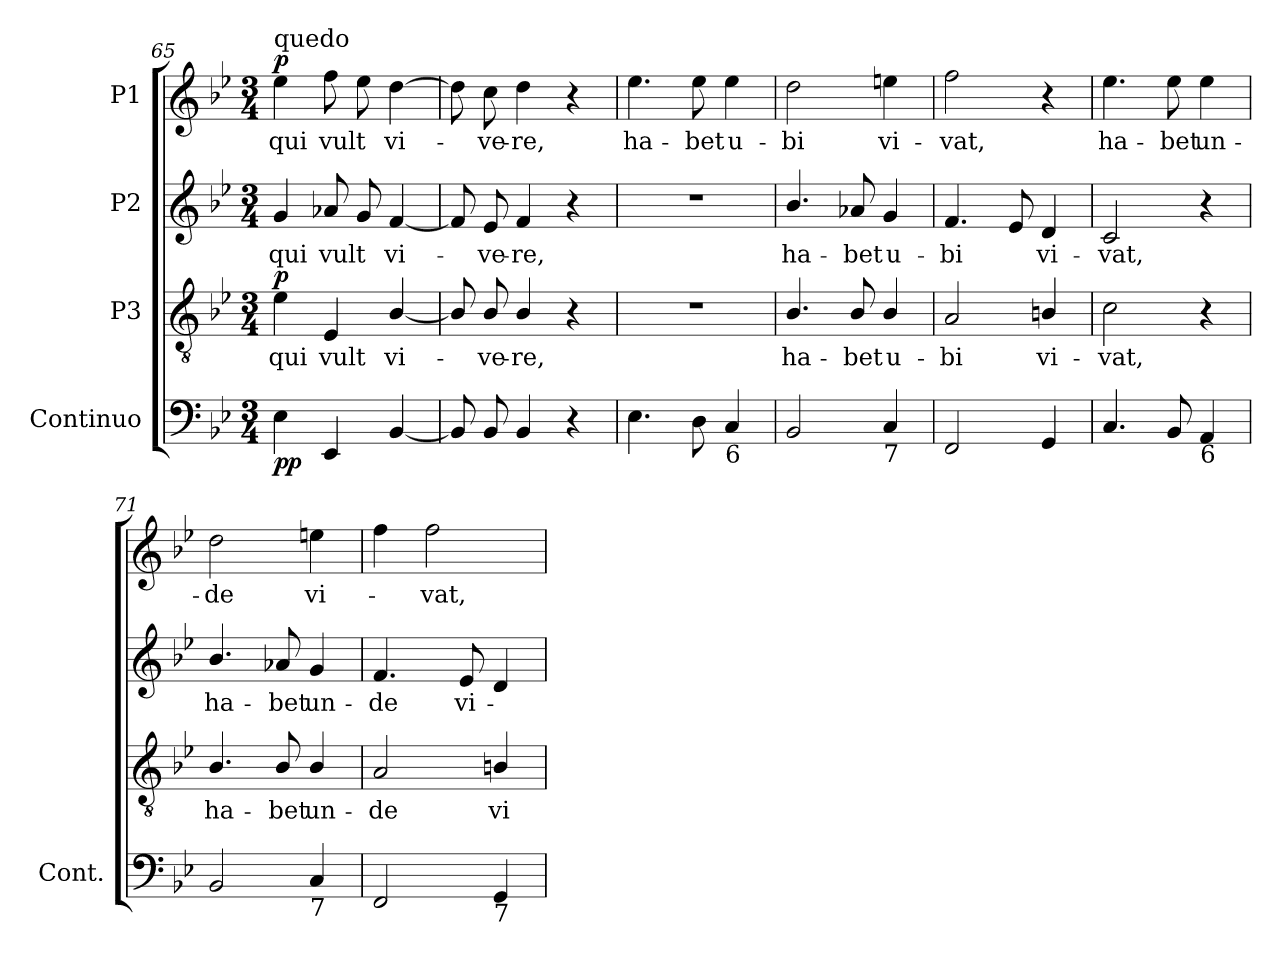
**kern	**dynam	**kern	**text	**dynam	**kern	**text	**kern	**text	**dynam
*part4	*part4	*part3	*part3	*part3	*part2	*part2	*part1	*part1	*part1
*staff4	*staff4	*staff3	*staff3	*staff3	*staff2	*staff2	*staff1	*staff1	*staff1
*I"Continuo	*	*I"P3	*	*	*I"P2	*	*I"P1	*	*
*I'Cont.	*	*	*	*	*	*	*	*	*
*clefF4	*	*clefGv2	*	*	*clefG2	*	*clefG2	*	*
*	*	*ITrd7c12	*	*	*	*	*	*	*
*k[b-e-]	*	*k[b-e-]	*	*	*k[b-e-]	*	*k[b-e-]	*	*
*B-:	*	*B-:	*	*	*B-:	*	*B-:	*	*
*M3/4	*	*M3/4	*	*	*M3/4	*	*M3/4	*	*
=65	=65	=65	=65	=65	=65	=65	=65	=65	=65
!	!	!	!LO:LY:b:color=#000000	!	!	!	!	!	!
!	!	!	!	!	!	!LO:LY:b:color=#000000	!	!	!
!	!	!	!	!	!	!	!LO:TX:a:t=quedo	!	!
!	!	!	!	!	!	!	!	!LO:LY:b:color=#000000	!
4E-i\	p p	4E-i\	qui	p	4gi/	qui	4ee-i\	qui	p
!	!	!	!LO:LY:b:color=#000000	!	!	!	!	!	!
!	!	!	!	!	!	!LO:LY:b:color=#000000	!	!	!
!	!	!	!	!	!	!	!	!LO:LY:b:color=#000000	!
4EE-i/	.	4EE-i/	vult	.	8a-Xi/	vult	8ffi\	vult	.
.	.	.	.	.	8gi/	.	8ee-i\	.	.
!	!	!	!LO:LY:b:color=#000000	!	!	!	!	!	!
!	!	!	!	!	!	!LO:LY:b:color=#000000	!	!	!
!	!	!	!	!	!	!	!	!LO:LY:b:color=#000000	!
[4BB-i/	.	[4BB-i/	vi-	.	[4fi/	vi-	[4ddi\	vi-	.
=66	=66	=66	=66	=66	=66	=66	=66	=66	=66
8BB-i/]	.	8BB-i/]	.	.	8fi/]	.	8ddi\]	.	.
!	!	!	!LO:LY:b:color=#000000	!	!	!	!	!	!
!	!	!	!	!	!	!LO:LY:b:color=#000000	!	!	!
!	!	!	!	!	!	!	!	!LO:LY:b:color=#000000	!
8BB-i/	.	8BB-i/	-ve-	.	8e-i/	-ve-	8cci\	-ve-	.
!	!	!	!LO:LY:b:color=#000000	!	!	!	!	!	!
!	!	!	!	!	!	!LO:LY:b:color=#000000	!	!	!
!	!	!	!	!	!	!	!	!LO:LY:b:color=#000000	!
4BB-i/	.	4BB-i/	-re,	.	4fi/	-re,	4ddi\	-re,	.
4r	.	4r	.	.	4r	.	4r	.	.
=67	=67	=67	=67	=67	=67	=67	=67	=67	=67
!	!	!LO:N:vis=1	!	!	!LO:N:vis=1	!	!	!	!
!	!	!	!	!	!	!	!	!LO:LY:b:color=#000000	!
4.E-i\	.	2.r	.	.	2.r	.	4.ee-i\	ha-	.
!	!	!	!	!	!	!	!	!LO:LY:b:color=#000000	!
8Di\	.	.	.	.	.	.	8ee-i\	-bet	.
!LO:TX:b:t=6	!	!	!	!	!	!	!	!	!
!	!	!	!	!	!	!	!	!LO:LY:b:color=#000000	!
4Ci/	.	.	.	.	.	.	4ee-i\	u-	.
=68	=68	=68	=68	=68	=68	=68	=68	=68	=68
!	!	!	!LO:LY:b:color=#000000	!	!	!	!	!	!
!	!	!	!	!	!	!LO:LY:b:color=#000000	!	!	!
!	!	!	!	!	!	!	!	!LO:LY:b:color=#000000	!
2BB-i/	.	4.BB-i/	ha-	.	4.b-i/	ha-	2ddi\	-bi	.
!	!	!	!LO:LY:b:color=#000000	!	!	!	!	!	!
!	!	!	!	!	!	!LO:LY:b:color=#000000	!	!	!
.	.	8BB-i/	-bet	.	8a-Xi/	-bet	.	.	.
!	!	!	!LO:LY:b:color=#000000	!	!	!	!	!	!
!	!	!	!	!	!	!LO:LY:b:color=#000000	!	!	!
!LO:TX:b:t=7	!	!	!	!	!	!	!	!	!
!	!	!	!	!	!	!	!	!LO:LY:b:color=#000000	!
4Ci/	.	4BB-i/	u-	.	4gi/	u-	4eeni\	vi-	.
=69	=69	=69	=69	=69	=69	=69	=69	=69	=69
!	!	!	!LO:LY:b:color=#000000	!	!	!	!	!	!
!	!	!	!	!	!	!LO:LY:b:color=#000000	!	!	!
!	!	!	!	!	!	!	!	!LO:LY:b:color=#000000	!
2FFi/	.	2AAi/	-bi	.	4.fi/	-bi	2ffi\	-vat,	.
.	.	.	.	.	8e-i/	.	.	.	.
!	!	!	!LO:LY:b:color=#000000	!	!	!	!	!	!
!	!	!	!	!	!	!LO:LY:b:color=#000000	!	!	!
4GGi/	.	4BBni/	vi-	.	4di/	vi-	4r	.	.
!!LO:LB:g=z
=70	=70	=70	=70	=70	=70	=70	=70	=70	=70
!	!	!	!LO:LY:b:color=#000000	!	!	!	!	!	!
!	!	!	!	!	!	!LO:LY:b:color=#000000	!	!	!
!	!	!	!	!	!	!	!	!LO:LY:b:color=#000000	!
4.Ci/	.	2Ci\	-vat,	.	2ci/	-vat,	4.ee-i\	ha-	.
!	!	!	!	!	!	!	!	!LO:LY:b:color=#000000	!
8BB-i/	.	.	.	.	.	.	8ee-i\	-bet	.
!LO:TX:b:t=6	!	!	!	!	!	!	!	!	!
!	!	!	!	!	!	!	!	!LO:LY:b:color=#000000	!
4AAi/	.	4r	.	.	4r	.	4ee-i\	un-	.
=71	=71	=71	=71	=71	=71	=71	=71	=71	=71
!	!	!	!LO:LY:b:color=#000000	!	!	!	!	!	!
!	!	!	!	!	!	!LO:LY:b:color=#000000	!	!	!
!	!	!	!	!	!	!	!	!LO:LY:b:color=#000000	!
2BB-i/	.	4.BB-i/	ha-	.	4.b-i/	ha-	2ddi\	-de	.
!	!	!	!LO:LY:b:color=#000000	!	!	!	!	!	!
!	!	!	!	!	!	!LO:LY:b:color=#000000	!	!	!
.	.	8BB-i/	-bet	.	8a-Xi/	-bet	.	.	.
!	!	!	!LO:LY:b:color=#000000	!	!	!	!	!	!
!	!	!	!	!	!	!LO:LY:b:color=#000000	!	!	!
!LO:TX:b:t=7	!	!	!	!	!	!	!	!	!
!	!	!	!	!	!	!	!	!LO:LY:b:color=#000000	!
4Ci/	.	4BB-i/	un-	.	4gi/	un-	4eeni\	vi-	.
=72	=72	=72	=72	=72	=72	=72	=72	=72	=72
!	!	!	!LO:LY:b:color=#000000	!	!	!	!	!	!
!	!	!	!	!	!	!LO:LY:b:color=#000000	!	!	!
2FFi/	.	2AAi/	-de	.	4.fi/	-de	4ffi\	.	.
!	!	!	!	!	!	!	!	!LO:LY:b:color=#000000	!
.	.	.	.	.	.	.	2ffi\	-vat,	.
!	!	!	!	!	!	!LO:LY:b:color=#000000	!	!	!
.	.	.	.	.	8e-i/	vi-	.	.	.
!LO:TX:b:t=7	!	!	!	!	!	!	!	!	!
!	!	!	!LO:LY:b:color=#000000	!	!	!	!	!	!
4GGi/	.	4BBni/	vi-	.	4di/	.	.	.	.
=	=	=	=	=	=	=	=	=	=
*-	*-	*-	*-	*-	*-	*-	*-	*-	*-
